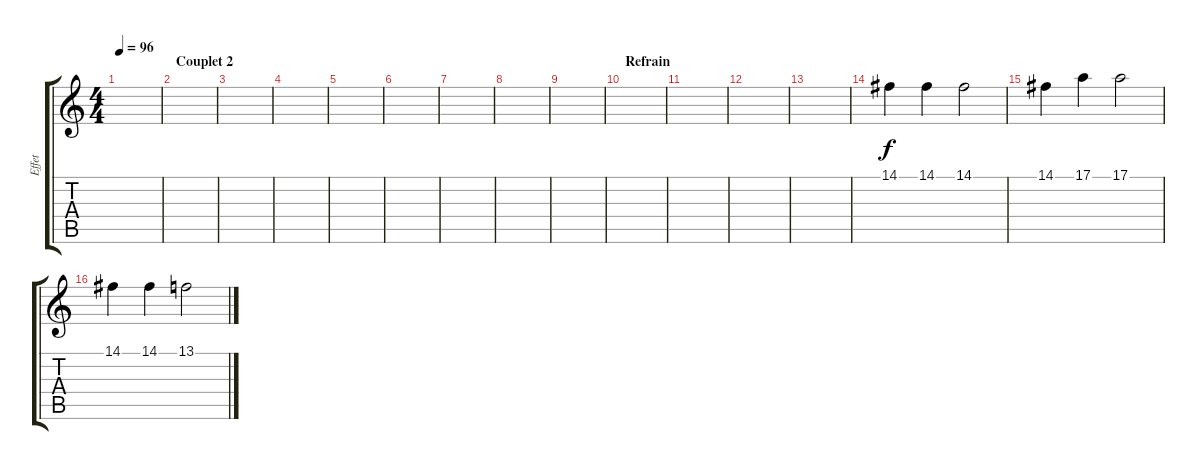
\track ("Effet" "Effet") {instrument lead3calliope}
\staff {score tabs}
\tuning (E4 B3 G3 D3 A2 E2) {hide}
\ts (4 4)
\tempo 96
\clef g2
\ks c
|
\section ("" "Couplet 2")
|
|
|
|
|
|
|
|
\section ("" "Refrain")
|
|
|
|
14.1.4{volume 13 instrument lead1square} 14.1.4 14.1.2 |
14.1.4 17.1.4 17.1.2 |
14.1.4 14.1.4 13.1.2
